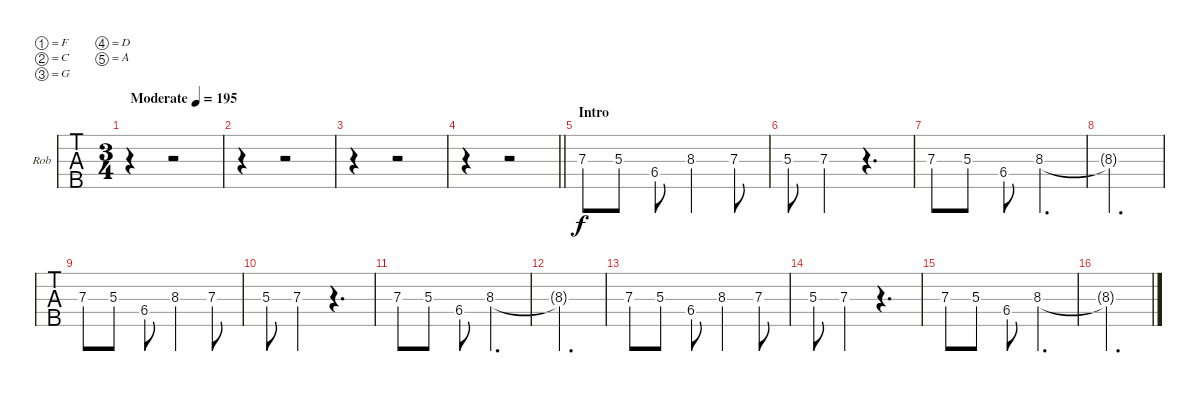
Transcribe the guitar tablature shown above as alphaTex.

\bracketExtendMode groupsimilarinstruments
\firstSystemTrackNameOrientation horizontal
\otherSystemsTrackNameOrientation horizontal
\track ("Bass" "Rob") {instrument electricbassfinger}
\staff {tabs}
\tuning (F2 C2 G1 D1 A0)
\ts (3 4)
\beaming (8 2 2 2)
\tempo (195 "Moderate")
\clef f4
\ks c
r.4{dy f instrument electricbassfinger} r.2 |
r.4 r.2 |
r.4 r.2 |
\barLineRight lightlight
r.4 r.2 |
\section ("" "Intro")
7.3.8 5.3.8 6.4.8 8.3.4 7.3.8 |
5.3.8 7.3{st}.4 r.4{d} |
7.3.8 5.3.8 6.4.8 8.3.4{d} |
8.3{t}.2{d} |
7.3.8 5.3.8 6.4.8 8.3.4 7.3.8 |
5.3.8 7.3{st}.4 r.4{d} |
7.3.8 5.3.8 6.4.8 8.3.4{d} |
8.3{t}.2{d} |
7.3.8 5.3.8 6.4.8 8.3.4 7.3.8 |
5.3.8 7.3{st}.4 r.4{d} |
7.3.8 5.3.8 6.4.8 8.3.4{d} |
8.3{t}.2{d}
